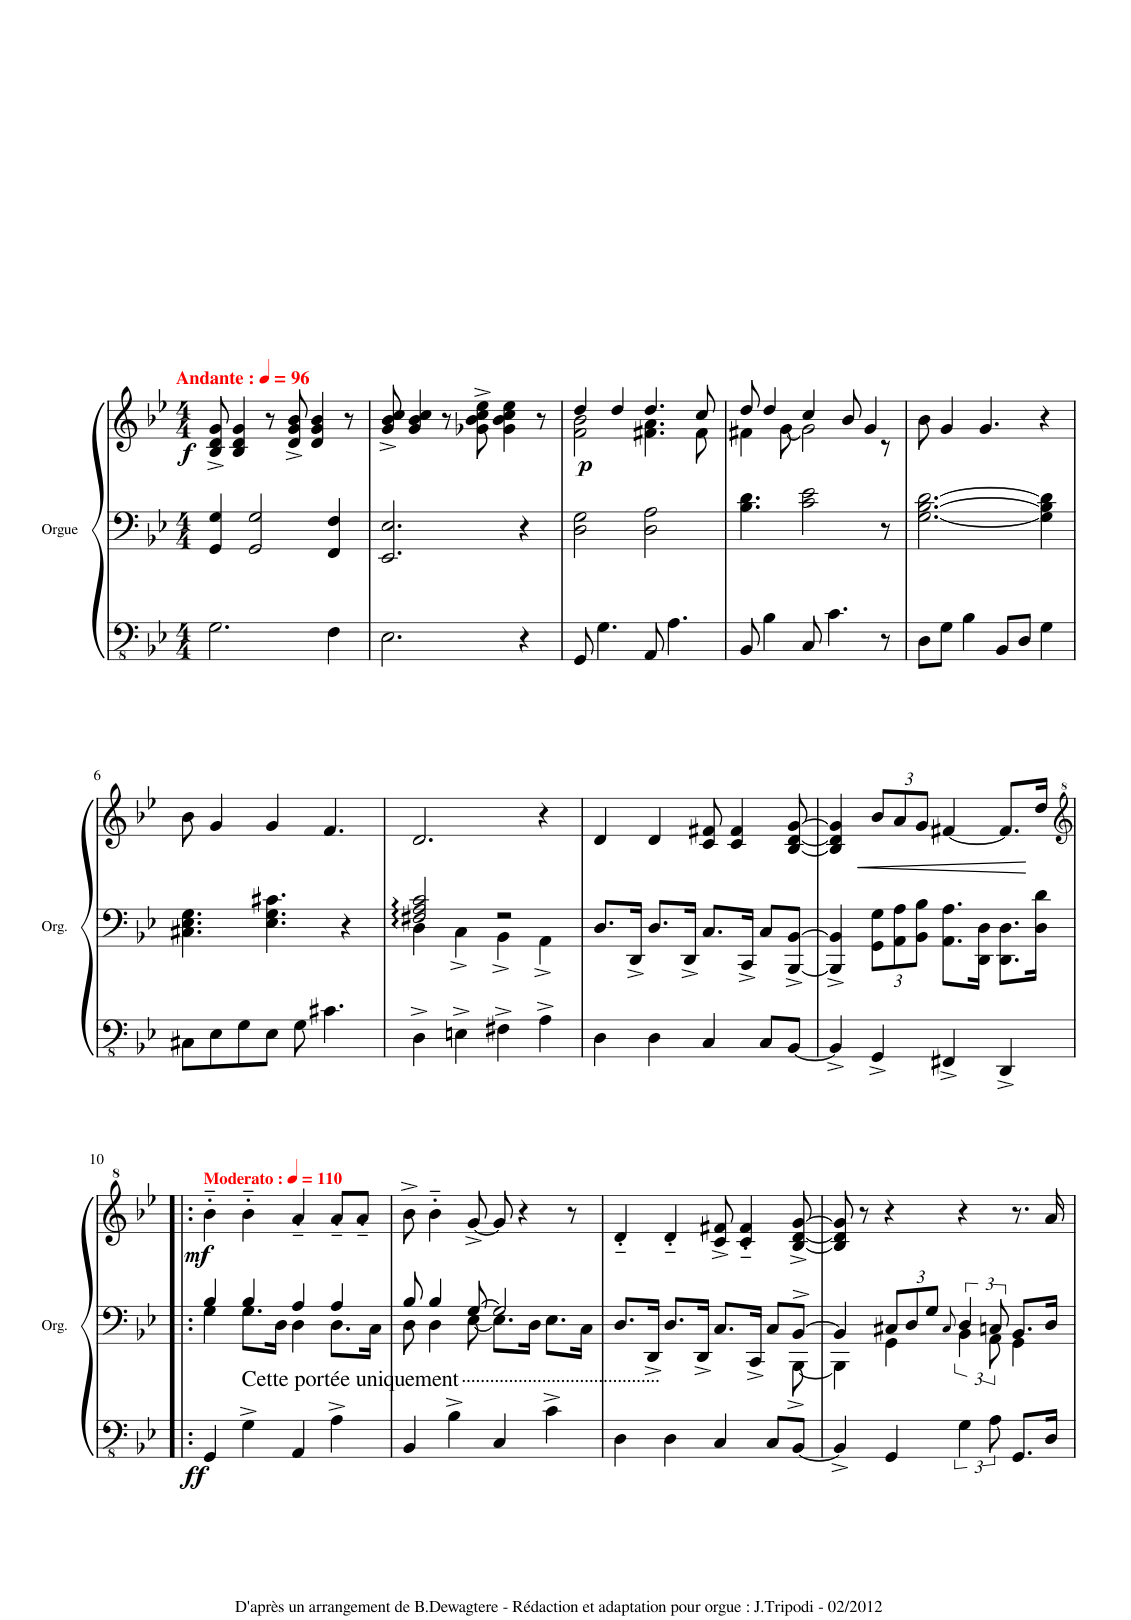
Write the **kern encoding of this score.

**kern	**kern	**kern	**dynam
*part1	*part1	*part1	*part1
*staff3	*staff2	*staff1	*staff1/2/3
*I"Orgue	*	*	*
*I'Org.	*	*	*
*clefFv4	*clefF4	*clefG2	*
*k[b-e-]	*k[b-e-]	*k[b-e-]	*
*M4/4	*M4/4	*M4/4	*
*MM96	*MM96	*MM96	*
=1	=1	=1	=1
!	!	!LO:TX:a:B:t=Andante &colon;	!
!	!	!	!LO:DY:b
2.GG\	4GG/ 4G/	8B-/^ 8d/^ 8g/^	f
.	.	4B-/ 4d/ 4g/	.
.	2GG/ 2G/	.	.
.	.	8r	.
.	.	8d/^ 8g/^ 8b-/^	.
.	.	4d/ 4g/ 4b-/	.
4FF\	4FF/ 4F/	.	.
.	.	8r	.
=2	=2	=2	=2
2.EE-\	2.EE-/ 2.E-/	8g/^ 8b-/^ 8cc/^	.
.	.	4g/ 4b-/ 4cc/	.
.	.	8r	.
.	.	8g-X\^ 8b-\^ 8cc\^ 8ee-\^	.
.	.	4g-\ 4b-\ 4cc\ 4ee-\	.
4r	4r	.	.
.	.	8r	.
=3	=3	=3	=3
*	*	*^	*
!	!	!	!	!LO:DY:b
8GGG/	2D\ 2G\	4dd/	2f\ 2b-\	p
4.GG\	.	.	.	.
.	.	4dd/	.	.
8AAA/	2D\ 2A\	4.dd/	4.f#X\ 4.a\	.
4.AA\	.	.	.	.
.	.	8cc/	8f#\	.
=4	=4	=4	=4	=4
8BBB-/	4.B-\ 4.d\	8dd/	4f#X\	.
4BB-\	.	4dd/	.	.
.	.	.	[8g\	.
8CC/	2c\ 2e-\	4cc/	2g\]	.
4.C\	.	.	.	.
.	.	8b-/	.	.
.	.	4g/	.	.
8r	8r	.	8r	.
*	*	*v	*v	*
=5	=5	=5	=5
8DD\L	[2.G\ [2.B-\ [2.d\	8b-\	.
8GG\J	.	4g/	.
4BB-\	.	.	.
.	.	4.g/	.
8BBB-/L	.	.	.
8DD/J	.	.	.
4GG\	4G\] 4B-\] 4d\]	4r	.
!!LO:LB:g=z
=6	=6	=6	=6
8CC#X\L	4.C#X\ 4.E-\ 4.G\	8b-\	.
8EE-\	.	4g/	.
8GG\	.	.	.
8EE-\J	4.E-\ 4.G\ 4.c#X\	4g/	.
8GG\	.	.	.
4.C#X\	.	4.f/	.
.	4r	.	.
=7	=7	=7	=7
*	*^	*	*
4DD^\	2F#X/ 2A/ 2c/	4D\	2.d/	.
4EEn^\	.	4C^\	.	.
4FF#X^\	2r	4BB-^\	.	.
4AA^\	.	4AA^\	4r	.
*	*v	*v	*	*
=8	=8	=8	=8
4DD\	8.D/L	4d/	.
.	16DD^/Jk	.	.
4DD\	8.D/L	4d/	.
.	16DD^/Jk	.	.
4CC/	8.C/L	8c/ 8f#X/	.
.	.	4c/ 4f#/	.
.	16CC^/Jk	.	.
8CC/L	8C/L	.	.
[8BBB-/J	[8BBB-/^ [8BB-/^J	[8B-/ [8d/ [8g/	.
=9	=9	=9	=9
4BBB-^/]	4BBB-/]^ 4BB-/]^	4B-/] 4d/] 4g/]	.
*	*Xbrackettup	*Xbrackettup	*
!	!	!	!LO:HP:b
4GGG^/	12GG\ 12G\L	12b-/L	<
.	12AA\ 12A\	12a/	.
.	12BB-\ 12B-\J	12g/J	.
4FFF#X^/	8.AA\ 8.A\L	[4f#X/	.
.	16DD\ 16D\Jk	.	.
4DDD^/	8.DD\ 8.D\L	8.f#/L]	.
.	16D\ 16d\Jk	16dd/Jk	[
!!LO:LB:g=z
=10!|:	=10!|:	=10!|:	=10!|:
*	*	*clefG^2	*
*	*	*MM110	*
*	*^	*	*
!	!	!	!LO:TX:a:B:t=Moderato &colon;	!
!	!	!	!	!LO:DY:b=3
!	!	!	!	!LO:DY:n=1:b
4GGG/	4B-/	4G\	4bb-'~\	ff mf
!LO:TX:a:t=<font size="8"/>Cette portée uniquement	!	!	!	!
4GG^\	4B-/	8.G\L	4bb-'~\	.
.	.	16D\Jk	.	.
4AAA/	4A/	4D\	4aa'~/	.
4AA^\	4A/	8.D\L	8aa'~/L	.
.	.	.	8aa'~/J	.
.	.	16C\Jk	.	.
=11	=11	=11	=11	=11
4BBB-/	8B-/	8D\	8bb-^\	.
.	4B-/	4D\	4bb-'~\	.
4BB-^\	.	.	.	.
.	[8G/	[8E-\	[8gg^/	.
4CC/	2G/]	8.E-\L]	8gg/]	.
.	.	.	4r	.
.	.	16D\Jk	.	.
4C^\	.	8.E-\L	.	.
.	.	.	8r	.
.	.	16C\Jk	.	.
=12	=12	=12	=12	=12
4DD\	8.D/L	2.ryy	4dd'~/	.
.	16DD^/Jk	.	.	.
4DD\	8.D/L	.	4dd'~/	.
.	16DD^/Jk	.	.	.
4CC/	8.C/L	.	8cc/^ 8ff#X/^	.
.	.	.	4cc/'~ 4ff#/'~	.
.	16CC^/Jk	.	.	.
8CC/L	8C/L	8ryy	.	.
[8BBB-/J	[8BB-^/J	[8BBB-^\	[8b-/^ [8dd/^ [8gg/^	.
=13	=13	=13	=13	=13
4BBB-^/]	4BB-/]	4BBB-\]	8b-/] 8dd/] 8gg/]	.
.	.	.	8r	.
4GGG/	12C#X/L	4GG\	4r	.
.	12D/	.	.	.
.	12G/J	.	.	.
.	8qC#/	.	.	.
*	*brackettup	*	*	*
6GG\	6D/	6BB-\	4r	.
12AA\	12Cn/	12AA\	.	.
8.GGG/L	8.BB-/L	4GG\	8.r	.
16DD/Jk	16D/Jk	.	16aa/	.
*	*v	*v	*	*
=	=	=	=
*-	*-	*-	*-
